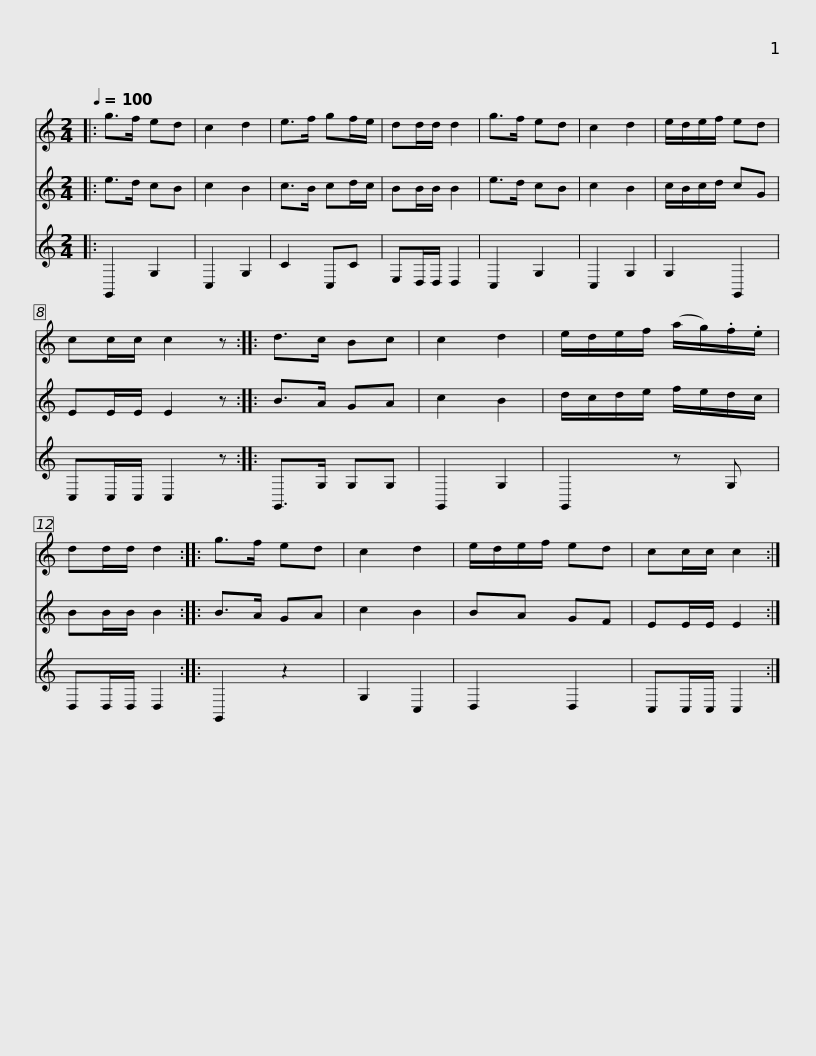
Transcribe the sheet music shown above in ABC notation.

X:1
%%score 1 2 3
L:1/8
Q:1/4=100
M:2/4
I:linebreak $
K:C
V:1 treble
V:2 treble
V:3 treble
V:1
|: g>f ed | c2 d2 | e>f gf/e/ | dd/d/ d2 | g>f ed | %5
 c2 d2 | e/d/e/f/ ed | cc/c/ c2 z ::$ d>c Bc | c2 d2 | %10
 e/d/e/f/ (a/g/).f/.e/ | dd/d/ d2 :: g>f ed | c2 d2 | e/d/e/f/ ed | %15
 cc/c/ c2 :| %16
V:2
|: e>d cB | c2 B2 | c>B cd/c/ | BB/B/ B2 | e>d cB | %5
 c2 B2 | c/B/c/d/ cG | EE/E/ E2 z ::$ B>A GA | c2 B2 | %10
 d/c/d/e/ f/e/d/c/ | BB/B/ B2 :: B>A GA | c2 B2 | BA GF | %15
 EE/E/ E2 :| %16
V:3
|: G,,2 G,2 | C,2 G,2 | C2 C,C | E,D,/D,/ D,2 | C,2 G,2 | %5
 C,2 G,2 | G,2 G,,2 | C,C,/C,/ C,2 z ::$ G,,>G, G,G, | G,,2 G,2 | %10
 G,,2 z G, | D,D,/D,/ D,2 :: G,,2 z2 | G,2 C,2 | D,2 D,2 | %15
 C,C,/C,/ C,2 :| %16
